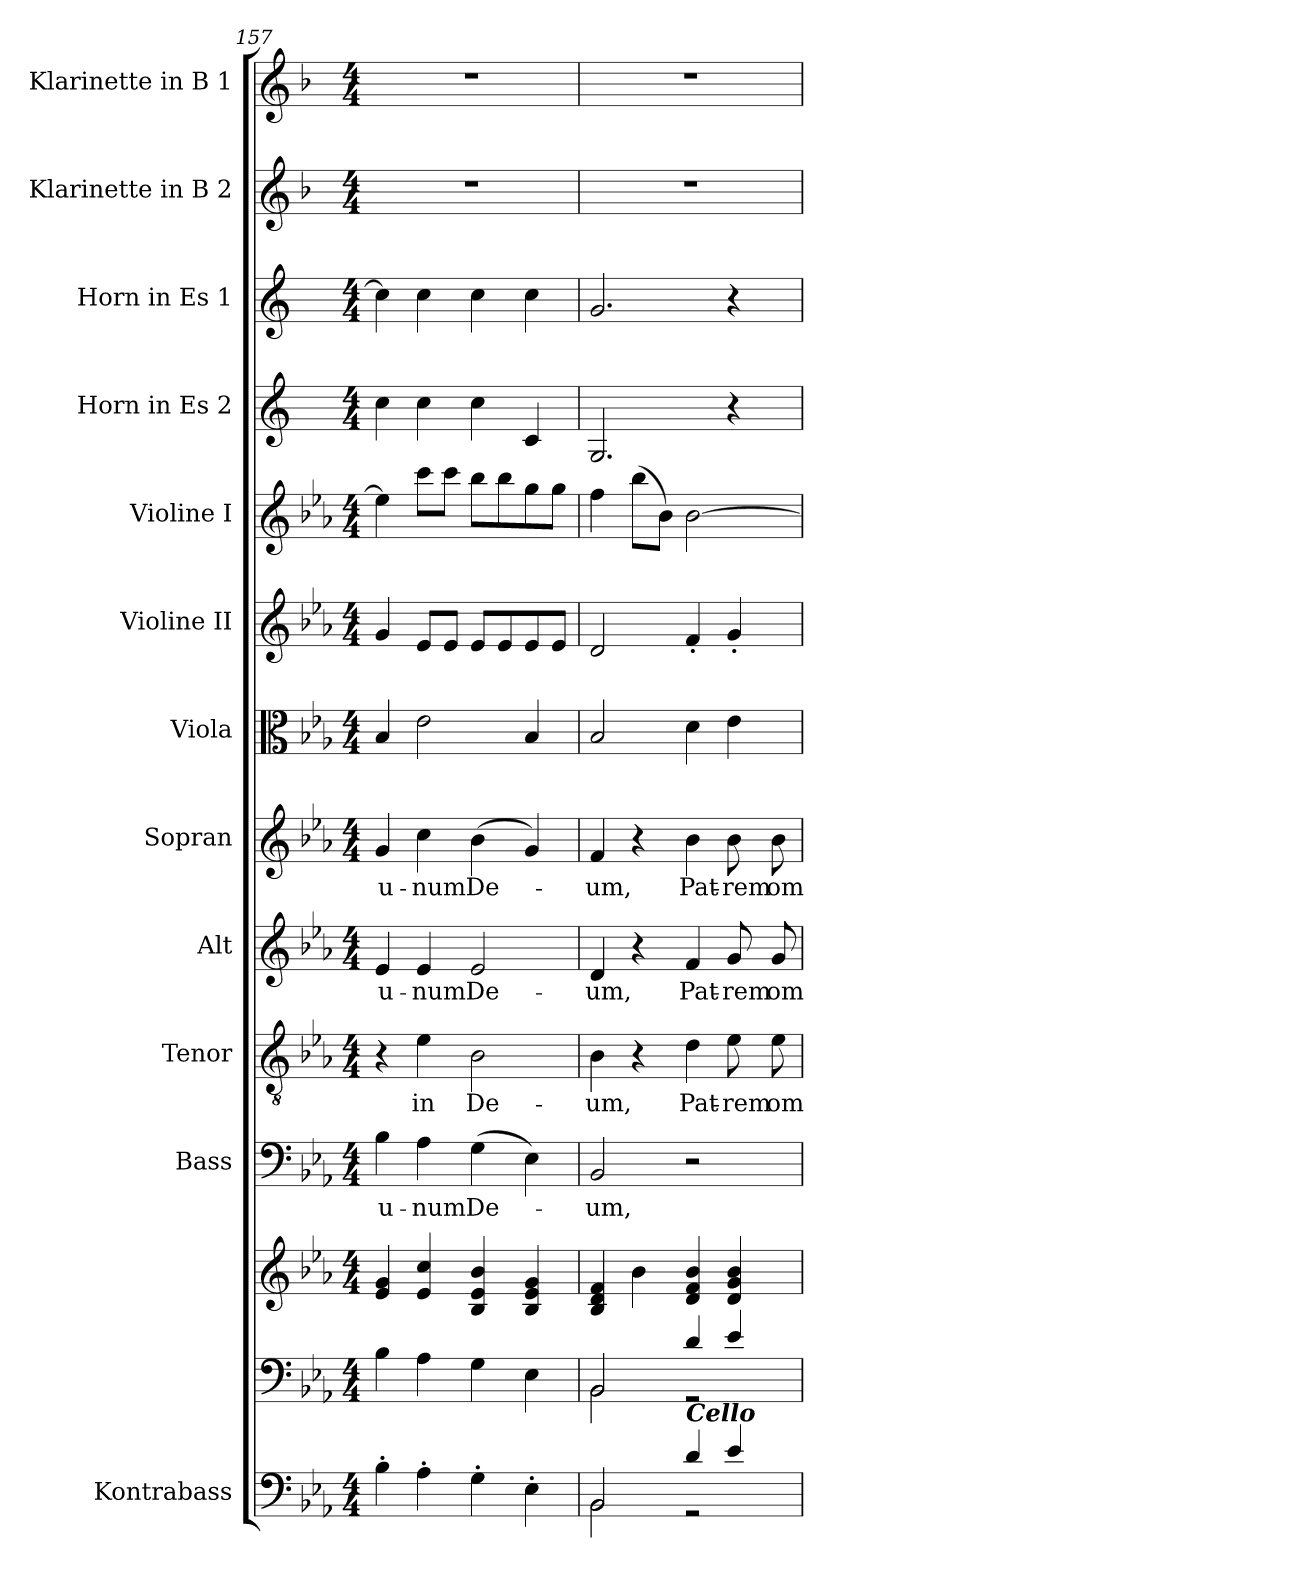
**kern	**kern	**kern	**kern	**text	**kern	**text	**kern	**text	**kern	**text	**kern	**kern	**kern	**kern	**kern	**kern	**kern
*part13	*part12	*part12	*part11	*part11	*part10	*part10	*part9	*part9	*part8	*part8	*part7	*part6	*part5	*part4	*part3	*part2	*part1
*staff14	*staff13	*staff12	*staff11	*staff11	*staff10	*staff10	*staff9	*staff9	*staff8	*staff8	*staff7	*staff6	*staff5	*staff4	*staff3	*staff2	*staff1
*I"Kontrabass	*	*	*I"Bass	*	*I"Tenor	*	*I"Alt	*	*I"Sopran	*	*I"Viola	*I"Violine II	*I"Violine I	*I"Horn in Es 2	*I"Horn in Es 1	*I"Klarinette in B 2	*I"Klarinette in B 1
*I'Kb.	*	*	*I'B	*	*I'T	*	*I'A	*	*I'S	*	*I'Vla.	*I'Vl. II	*I'Vl. I	*I'Hrn. 2	*I'Hrn. 1	*	*
*clefF4	*clefF4	*clefG2	*clefF4	*	*clefGv2	*	*clefG2	*	*clefG2	*	*clefC3	*clefG2	*clefG2	*clefG2	*clefG2	*clefG2	*clefG2
*ITrd7c12	*	*	*	*	*	*	*	*	*	*	*	*	*	*ITrd5c9	*ITrd5c9	*ITrd1c2	*ITrd1c2
*k[b-e-a-]	*k[b-e-a-]	*k[b-e-a-]	*k[b-e-a-]	*	*k[b-e-a-]	*	*k[b-e-a-]	*	*k[b-e-a-]	*	*k[b-e-a-]	*k[b-e-a-]	*k[b-e-a-]	*k[b-e-a-]	*k[b-e-a-]	*k[b-e-a-]	*k[b-e-a-]
*E-:	*E-:	*E-:	*E-:	*	*E-:	*	*E-:	*	*E-:	*	*E-:	*E-:	*E-:	*E-:	*E-:	*E-:	*E-:
*M4/4	*M4/4	*M4/4	*M4/4	*	*M4/4	*	*M4/4	*	*M4/4	*	*M4/4	*M4/4	*M4/4	*M4/4	*M4/4	*M4/4	*M4/4
=157	=157	=157	=157	=157	=157	=157	=157	=157	=157	=157	=157	=157	=157	=157	=157	=157	=157
!	!	!	!	!LO:LY:b	!	!	!	!LO:LY:b	!	!LO:LY:b	!	!	!	!	!	!	!
4BB-'>\	4B-\	4e-/ 4g/	4B-\	u-	4r	.	4e-/	u-	4g/	u-	4B-/	4g/	4ee-\]	4e-\	4e-\]	1r	1r
!	!	!	!	!LO:LY:b	!	!LO:LY:b	!	!LO:LY:b	!	!LO:LY:b	!	!	!	!	!	!	!
4AA-'>\	4A-\	4e-/ 4cc/	4A-\	-num	4e-\	in	4e-/	-num	4cc\	-num	2e-\	8e-/L	8ccc\L	4e-\	4e-\	.	.
.	.	.	.	.	.	.	.	.	.	.	.	8e-/J	8ccc\J	.	.	.	.
!	!	!	!	!LO:LY:b	!	!LO:LY:b	!	!LO:LY:b	!	!LO:LY:b	!	!	!	!	!	!	!
4GG'>\	4G\	4B-/ 4e-/ 4b-/	(>4G\	De-	2B-\	De-	2e-/	De-	(>4b-\	De-	.	8e-/L	8bb-\L	4e-\	4e-\	.	.
.	.	.	.	.	.	.	.	.	.	.	.	8e-/	8bb-\	.	.	.	.
4EE-'>\	4E-\	4B-/ 4e-/ 4g/	4E-\)	.	.	.	.	.	4g/)	.	4B-/	8e-/	8gg\	4E-/	4e-\	.	.
.	.	.	.	.	.	.	.	.	.	.	.	8e-/J	8gg\J	.	.	.	.
=158	=158	=158	=158	=158	=158	=158	=158	=158	=158	=158	=158	=158	=158	=158	=158	=158	=158
*^	*^	*	*	*	*	*	*	*	*	*	*	*	*	*	*	*	*
!	!	!	!	!	!	!LO:LY:b	!	!LO:LY:b	!	!LO:LY:b	!	!LO:LY:b	!	!	!	!	!	!	!
2BBB-/	2BBB-\	2BB-/	2BB-\	4B-/ 4d/ 4f/	2BB-/	-um,	4B-\	-um,	4d/	-um,	4f/	-um,	2B-/	2d/	4ff\	2.BB-/	2.B-/	1r	1r
.	.	.	.	4b-\	.	.	4r	.	4r	.	4r	.	.	.	(>8bb-\L	.	.	.	.
.	.	.	.	.	.	.	.	.	.	.	.	.	.	.	8b-\J)	.	.	.	.
!LO:TX:a:Bi:t=Cello	!	!	!	!	!	!	!	!	!	!	!	!	!	!	!	!	!	!	!
!	!	!	!	!	!	!	!	!LO:LY:b	!	!LO:LY:b	!	!LO:LY:b	!	!	!	!	!	!	!
4D/	2r	4d/	2r	4d/ 4f/ 4b-/	2r	.	4d\	Pat-	4f/	Pat-	4b-\	Pat-	4d\	4f'</	[2b-\	.	.	.	.
!	!	!	!	!	!	!	!	!LO:LY:b	!	!LO:LY:b	!	!LO:LY:b	!	!	!	!	!	!	!
4E-/	.	4e-/	.	4d/ 4g/ 4b-/	.	.	8e-\	-rem	8g/	-rem	8b-\	-rem	4e-\	4g'</	.	4r	4r	.	.
!	!	!	!	!	!	!	!	!LO:LY:b	!	!LO:LY:b	!	!LO:LY:b	!	!	!	!	!	!	!
.	.	.	.	.	.	.	8e-\	om-	8g/	om-	8b-\	om-	.	.	.	.	.	.	.
*v	*v	*	*	*	*	*	*	*	*	*	*	*	*	*	*	*	*	*	*
*	*v	*v	*	*	*	*	*	*	*	*	*	*	*	*	*	*	*	*
=	=	=	=	=	=	=	=	=	=	=	=	=	=	=	=	=	=
*-	*-	*-	*-	*-	*-	*-	*-	*-	*-	*-	*-	*-	*-	*-	*-	*-	*-
